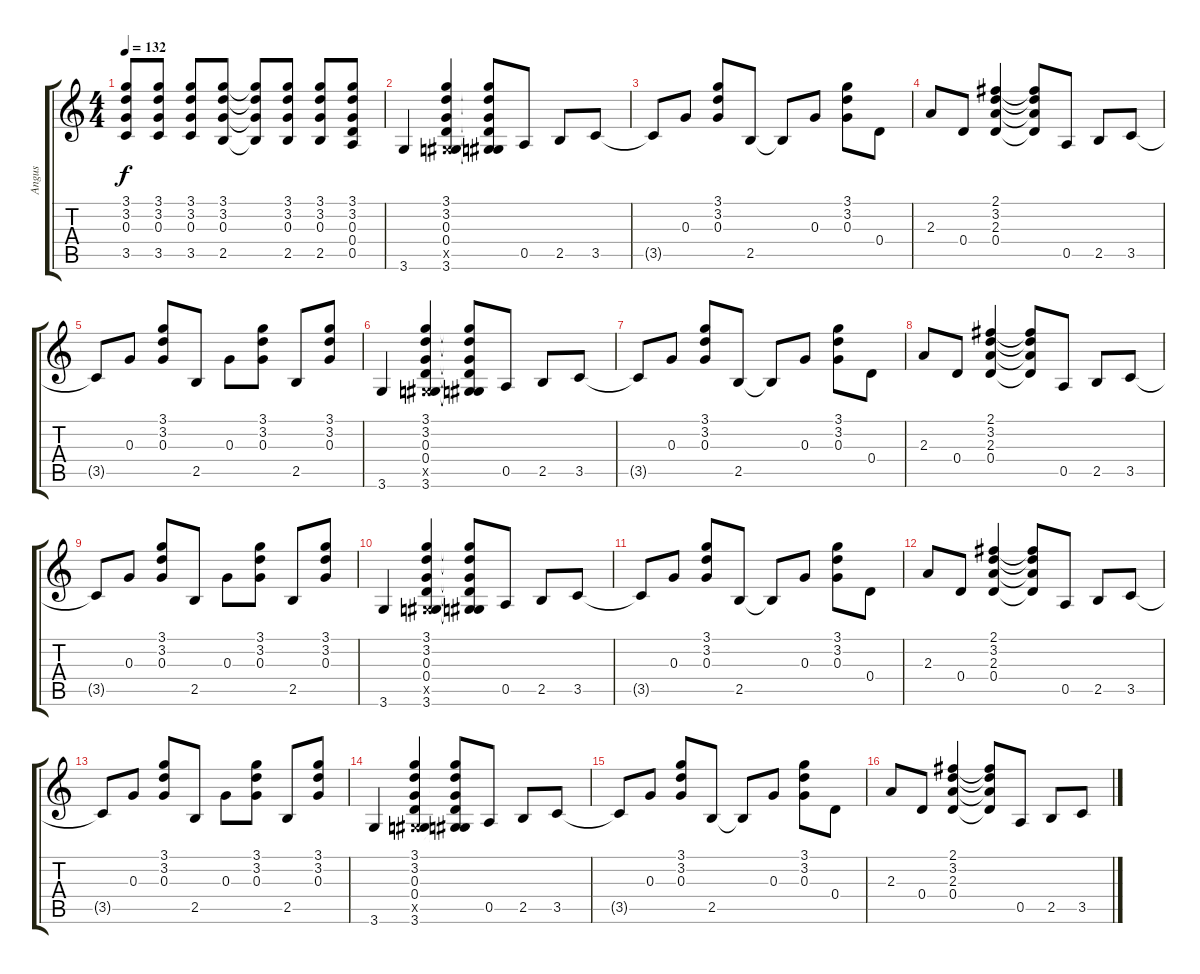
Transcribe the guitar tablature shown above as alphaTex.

\track ("Angus" "Angus") {instrument distortionguitar}
\staff {score tabs}
\tuning (E4 B3 G3 D3 A2 E2) {hide}
\ts (4 4)
\tempo 132
\clef g2
\ks c
(3.1{t} 3.2{t} 0.3{t} 3.5{t}).8{dy f} (3.1 3.2 0.3 3.5).8 (3.1 3.2 0.3 3.5).8 (3.1 3.2 0.3 2.5).8 (3.1{t} 3.2{t} 0.3{t} 2.5{t}).8 (3.1 3.2 0.3 2.5).8 (3.1 3.2 0.3 2.5).8 (3.1 3.2 0.3 0.4 0.5).8 |
3.6.4 (3.1 3.2 0.3 0.4 -1.5{x} 3.6).4 (3.1{t} 3.2{t} 0.3{t} 0.4{t} -1.5{t} 3.6{t}).8 0.5.8 2.5.8 3.5.8 |
3.5{t}.8 0.3.8 (3.1 3.2 0.3).8 2.5.8 2.5{t}.8 0.3.8 (3.1 3.2 0.3).8 0.4.8 |
2.3.8 0.4.8 (2.1 3.2 2.3 0.4).4 (2.1{t} 3.2{t} 2.3{t} 0.4{t}).8 0.5.8 2.5.8 3.5.8 |
3.5{t}.8 0.3.8 (3.1 3.2 0.3).8 2.5.8 0.3.8 (3.1 3.2 0.3).8 2.5.8 (3.1 3.2 0.3).8 |
3.6.4 (3.1 3.2 0.3 0.4 -1.5{x} 3.6).4 (3.1{t} 3.2{t} 0.3{t} 0.4{t} -1.5{t} 3.6{t}).8 0.5.8 2.5.8 3.5.8 |
3.5{t}.8 0.3.8 (3.1 3.2 0.3).8 2.5.8 2.5{t}.8 0.3.8 (3.1 3.2 0.3).8 0.4.8 |
2.3.8 0.4.8 (2.1 3.2 2.3 0.4).4 (2.1{t} 3.2{t} 2.3{t} 0.4{t}).8 0.5.8 2.5.8 3.5.8 |
3.5{t}.8 0.3.8 (3.1 3.2 0.3).8 2.5.8 0.3.8 (3.1 3.2 0.3).8 2.5.8 (3.1 3.2 0.3).8 |
3.6.4 (3.1 3.2 0.3 0.4 -1.5{x} 3.6).4 (3.1{t} 3.2{t} 0.3{t} 0.4{t} -1.5{t} 3.6{t}).8 0.5.8 2.5.8 3.5.8 |
3.5{t}.8 0.3.8 (3.1 3.2 0.3).8 2.5.8 2.5{t}.8 0.3.8 (3.1 3.2 0.3).8 0.4.8 |
2.3.8 0.4.8 (2.1 3.2 2.3 0.4).4 (2.1{t} 3.2{t} 2.3{t} 0.4{t}).8 0.5.8 2.5.8 3.5.8 |
3.5{t}.8 0.3.8 (3.1 3.2 0.3).8 2.5.8 0.3.8 (3.1 3.2 0.3).8 2.5.8 (3.1 3.2 0.3).8 |
3.6.4 (3.1 3.2 0.3 0.4 -1.5{x} 3.6).4 (3.1{t} 3.2{t} 0.3{t} 0.4{t} -1.5{t} 3.6{t}).8 0.5.8 2.5.8 3.5.8 |
3.5{t}.8 0.3.8 (3.1 3.2 0.3).8 2.5.8 2.5{t}.8 0.3.8 (3.1 3.2 0.3).8 0.4.8 |
2.3.8 0.4.8 (2.1 3.2 2.3 0.4).4 (2.1{t} 3.2{t} 2.3{t} 0.4{t}).8 0.5.8 2.5.8 3.5.8
